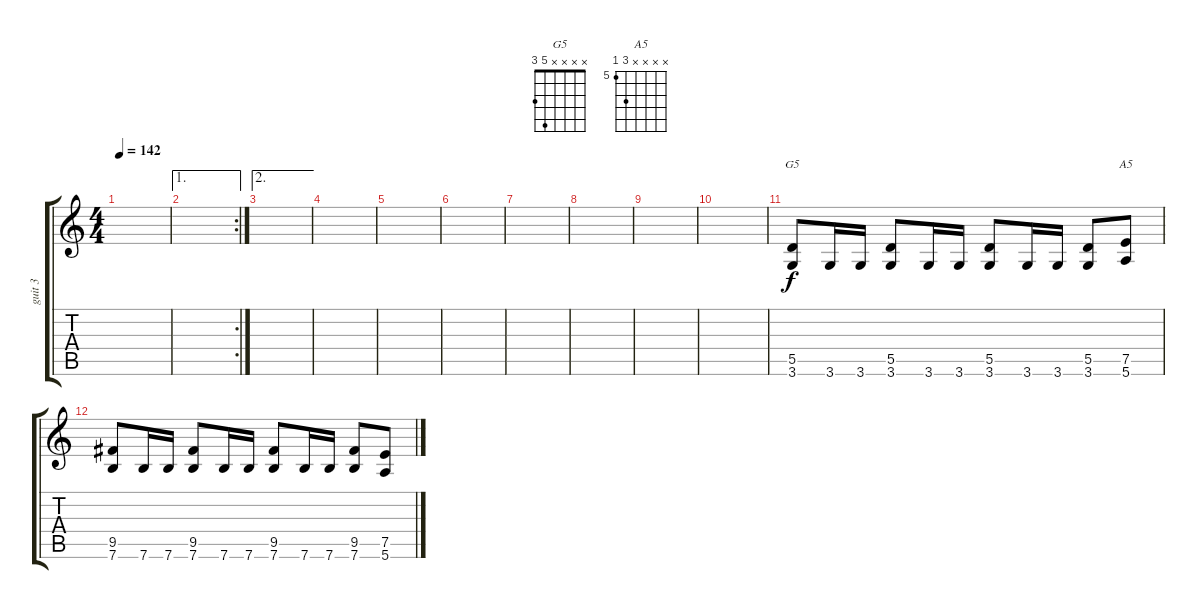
\track ("guit 3" "guit 3") {instrument distortionguitar}
\staff {score tabs}
\tuning (E4 B3 G3 D3 A2 E2) {hide}
\chord ("G5" x x x x 5 3)
\chord ("A5" x x x x 7 5) {firstfret 5}
\ts (4 4)
\tempo 142
\clef g2
\ks c
|
\ae 1
\rc 2
|
\ae 2
|
|
|
|
|
|
|
|
(5.5 3.6).8{ch "G5"} 3.6.16 3.6.16 (5.5 3.6).8 3.6.16 3.6.16 (5.5 3.6).8 3.6.16 3.6.16 (5.5 3.6).8 (7.5 5.6).8{ch "A5"} |
(9.5 7.6).8 7.6.16 7.6.16 (9.5 7.6).8 7.6.16 7.6.16 (9.5 7.6).8 7.6.16 7.6.16 (9.5 7.6).8 (7.5 5.6).8
